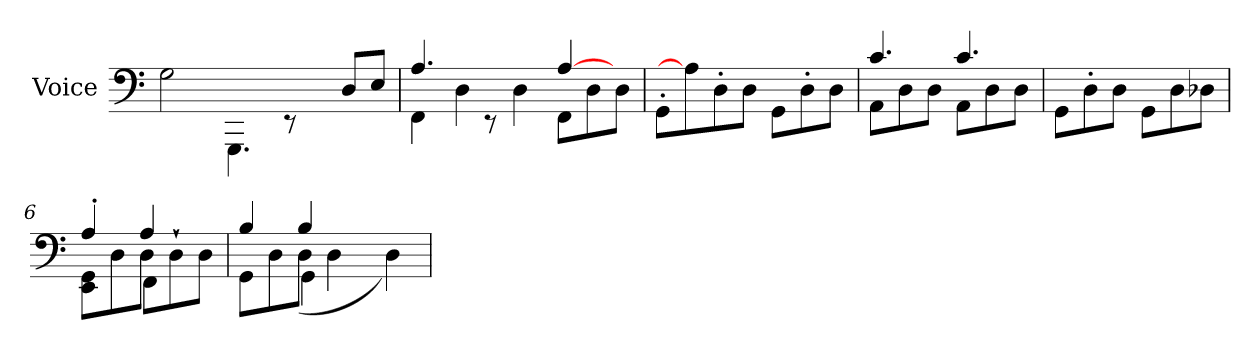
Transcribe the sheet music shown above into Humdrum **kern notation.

**kern
*part1
*staff1
*I"Voice
*I'Voice
*clefF4
=1
2G\
4.GGG\
8rEE
8ryy
8D/L
8E/J
=2
*^
*	*^
4.A/	4FF\	2.ryy
.	4D\	.
8rEE	.	.
2ryy	4D\	.
.	8FF\L	[4A/
.	8DZ>\	.
8ryy	8D\J	8ryy
*v	*v	*v
=3
8GG'<\L
8A/]
8D'>\
8D\J
8GG\L
8D'>\
8D\J
=4
*^
4.c/	8AA\L
.	8D\
.	8D\J
4.c/	8AA\L
.	8D\
.	8D\J
*v	*v
=5
8GG\L
8D'>\
8D\J
8GG\L
8D\
8D-X\J
=6
*^
*	*^
4A'>/	8EE\ 8GG\L	4ryy
.	8D\	.
4A/	8D\J	8FF\L
.	4ryy	8D`>\
8ryy	.	8D\J
=7	=7	=7
4B/	8GG\L	4ryy
.	8D\	.
4B/	(>8D\J	4GG\
.	4D\	.
4.ryy	.	4.ryy
.	4D\)	.
*v	*v	*v
=
*-
